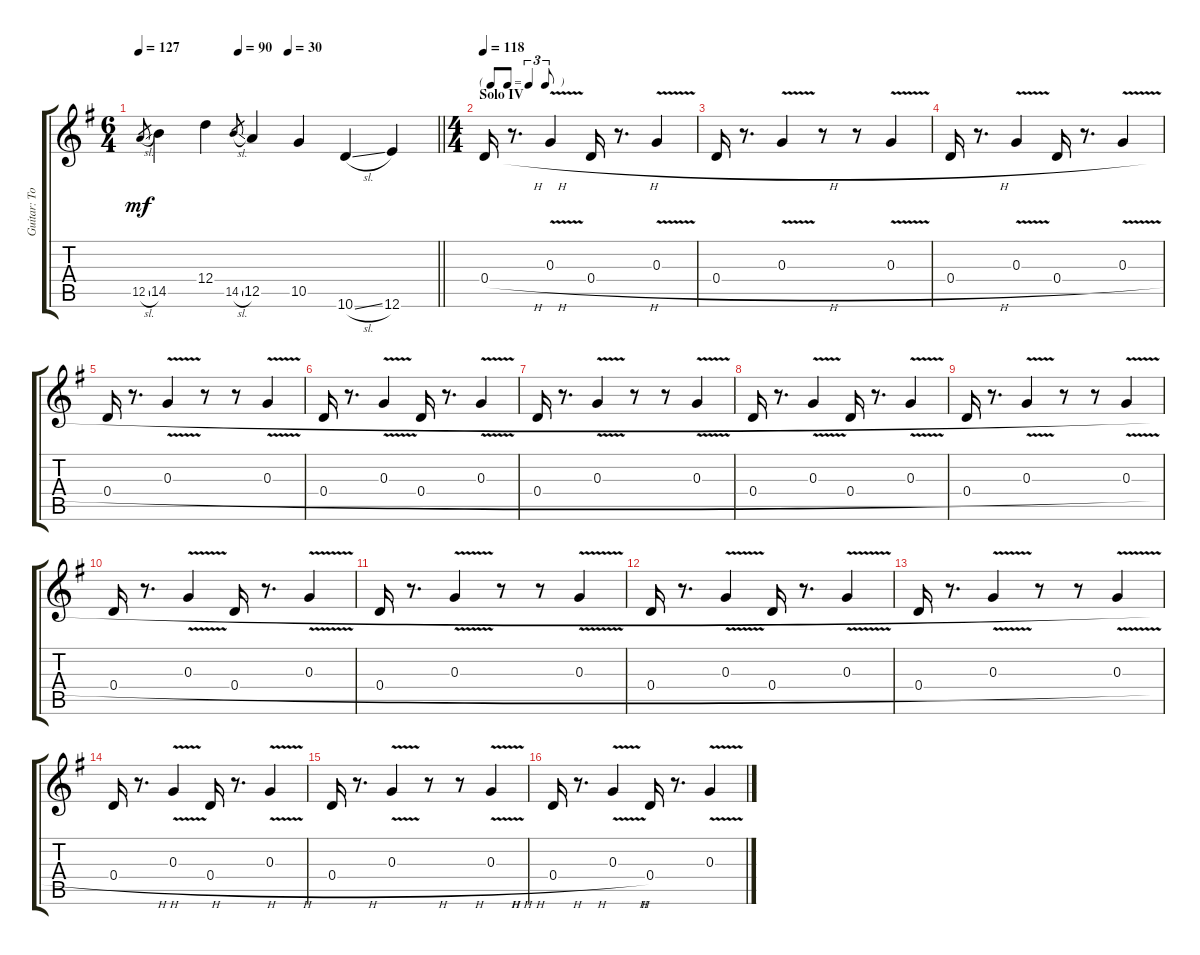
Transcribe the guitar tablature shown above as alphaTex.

\track ("Guitar: Tony" "Guitar: To") {instrument distortionguitar}
\staff {score tabs}
\tuning (E4 B3 G3 D3 A2 E2) {hide}
\ts (6 4)
\tempo (30 0.5)
\tempo 127
\tempo (90 0.3333333333333333)
\clef g2
\barLineRight lightlight
\ks g
12.5{sl}.8{gr dy mf} 14.5.4 12.4.4 14.5{sl}.8{gr} 12.5.4 10.5.4 10.6{sl}.4 12.6.4 |
\ts (4 4)
\tf triplet8th
\section ("" "Solo IV")
\tempo 118
0.4{h}.16 r.8{d} 0.3{v}.4 0.4{h}.16 r.8{d} 0.3{v}.4 |
0.4{h}.16 r.8{d} 0.3{v}.4 r.8 r.8 0.3{v}.4 |
0.4{h}.16 r.8{d} 0.3{v}.4 0.4{h}.16 r.8{d} 0.3{v}.4 |
0.4{h}.16 r.8{d} 0.3{v}.4 r.8 r.8 0.3{v}.4 |
0.4{h}.16 r.8{d} 0.3{v}.4 0.4{h}.16 r.8{d} 0.3{v}.4 |
0.4{h}.16 r.8{d} 0.3{v}.4 r.8 r.8 0.3{v}.4 |
0.4{h}.16 r.8{d} 0.3{v}.4 0.4{h}.16 r.8{d} 0.3{v}.4 |
0.4{h}.16 r.8{d} 0.3{v}.4 r.8 r.8 0.3{v}.4 |
0.4{h}.16 r.8{d} 0.3{v}.4 0.4{h}.16 r.8{d} 0.3{v}.4 |
0.4{h}.16 r.8{d} 0.3{v}.4 r.8 r.8 0.3{v}.4 |
0.4{h}.16 r.8{d} 0.3{v}.4 0.4{h}.16 r.8{d} 0.3{v}.4 |
0.4{h}.16 r.8{d} 0.3{v}.4 r.8 r.8 0.3{v}.4 |
0.4{h}.16 r.8{d} 0.3{v}.4 0.4{h}.16 r.8{d} 0.3{v}.4 |
0.4{h}.16 r.8{d} 0.3{v}.4 r.8 r.8 0.3{v}.4 |
0.4{h}.16 r.8{d} 0.3{v}.4 0.4{h}.16 r.8{d} 0.3{v}.4
